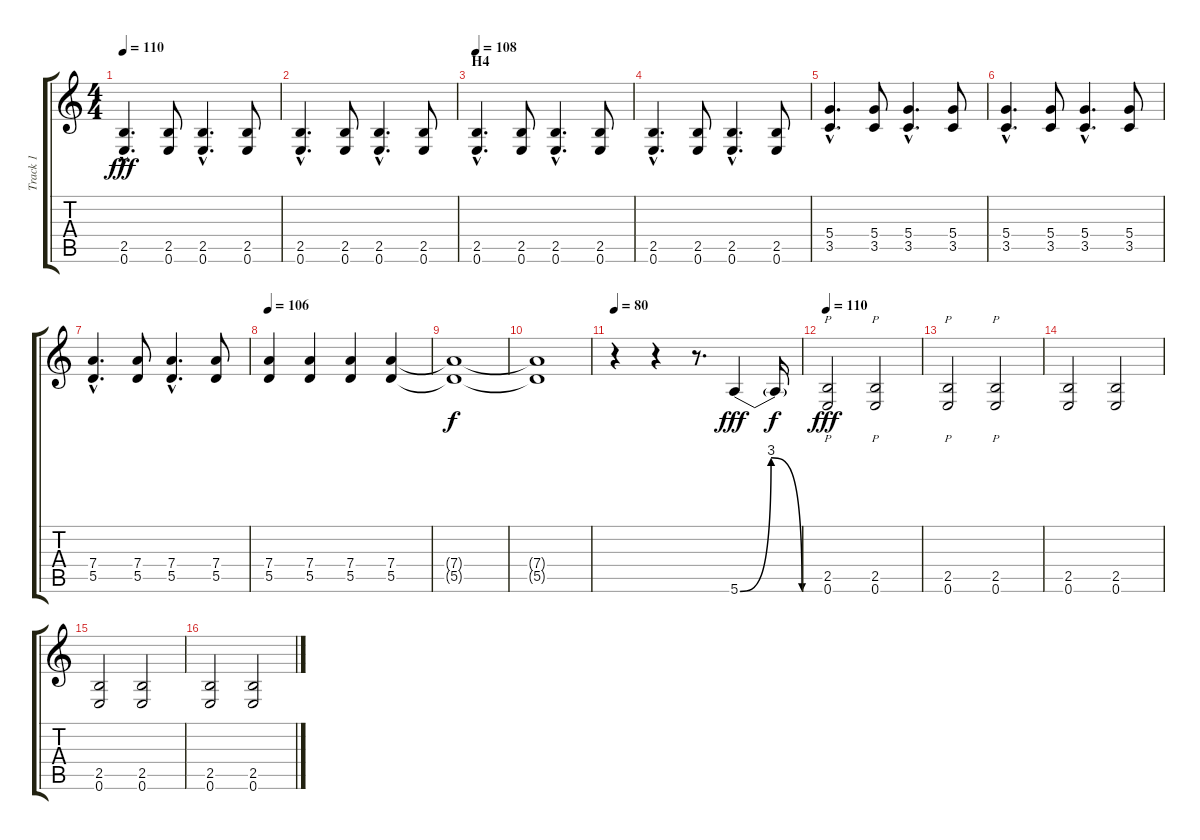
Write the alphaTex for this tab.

\track ("Track 1" "Track 1") {instrument distortionguitar}
\staff {score tabs}
\tuning (E4 B3 G3 D3 A2 E2) {hide}
\ts (4 4)
\tempo 110
\clef g2
\ks c
(2.5{hac} 0.6{hac}).4{d dy fff} (2.5 0.6).8 (2.5{hac} 0.6{hac}).4{d} (2.5 0.6).8 |
(2.5{hac} 0.6{hac}).4{d} (2.5 0.6).8 (2.5{hac} 0.6{hac}).4{d} (2.5 0.6).8 |
\section ("" "H4")
\tempo 108
(2.5{hac} 0.6{hac}).4{d} (2.5 0.6).8 (2.5{hac} 0.6{hac}).4{d} (2.5 0.6).8 |
(2.5{hac} 0.6{hac}).4{d} (2.5 0.6).8 (2.5{hac} 0.6{hac}).4{d} (2.5 0.6).8 |
(5.4{hac} 3.5{hac}).4{d} (5.4 3.5).8 (5.4{hac} 3.5{hac}).4{d} (5.4 3.5).8 |
(5.4{hac} 3.5{hac}).4{d} (5.4 3.5).8 (5.4{hac} 3.5{hac}).4{d} (5.4 3.5).8 |
(7.4{hac} 5.5{hac}).4{d} (7.4 5.5).8 (7.4{hac} 5.5{hac}).4{d} (7.4 5.5).8 |
\tempo 106
(7.4 5.5).4 (7.4 5.5).4 (7.4 5.5).4 (7.4 5.5).4 |
(7.4{t} 5.5{t}).1{dy f} |
(7.4{t} 5.5{t}).1{volume 0} |
\tempo 80
r.4 r.4 r.8{d} 5.6{be (bendrelease 0 0 30 12 30 12 60 0)}.4{dy fff volume 16} 5.6{t}.16{dy f} |
\tempo 110
(2.5 0.6).2{p dy fff volume 8} (2.5 0.6).2{p} |
(2.5 0.6).2{p} (2.5 0.6).2{p} |
(2.5 0.6).2 (2.5 0.6).2 |
(2.5 0.6).2 (2.5 0.6).2 |
(2.5 0.6).2{volume 0} (2.5 0.6).2
